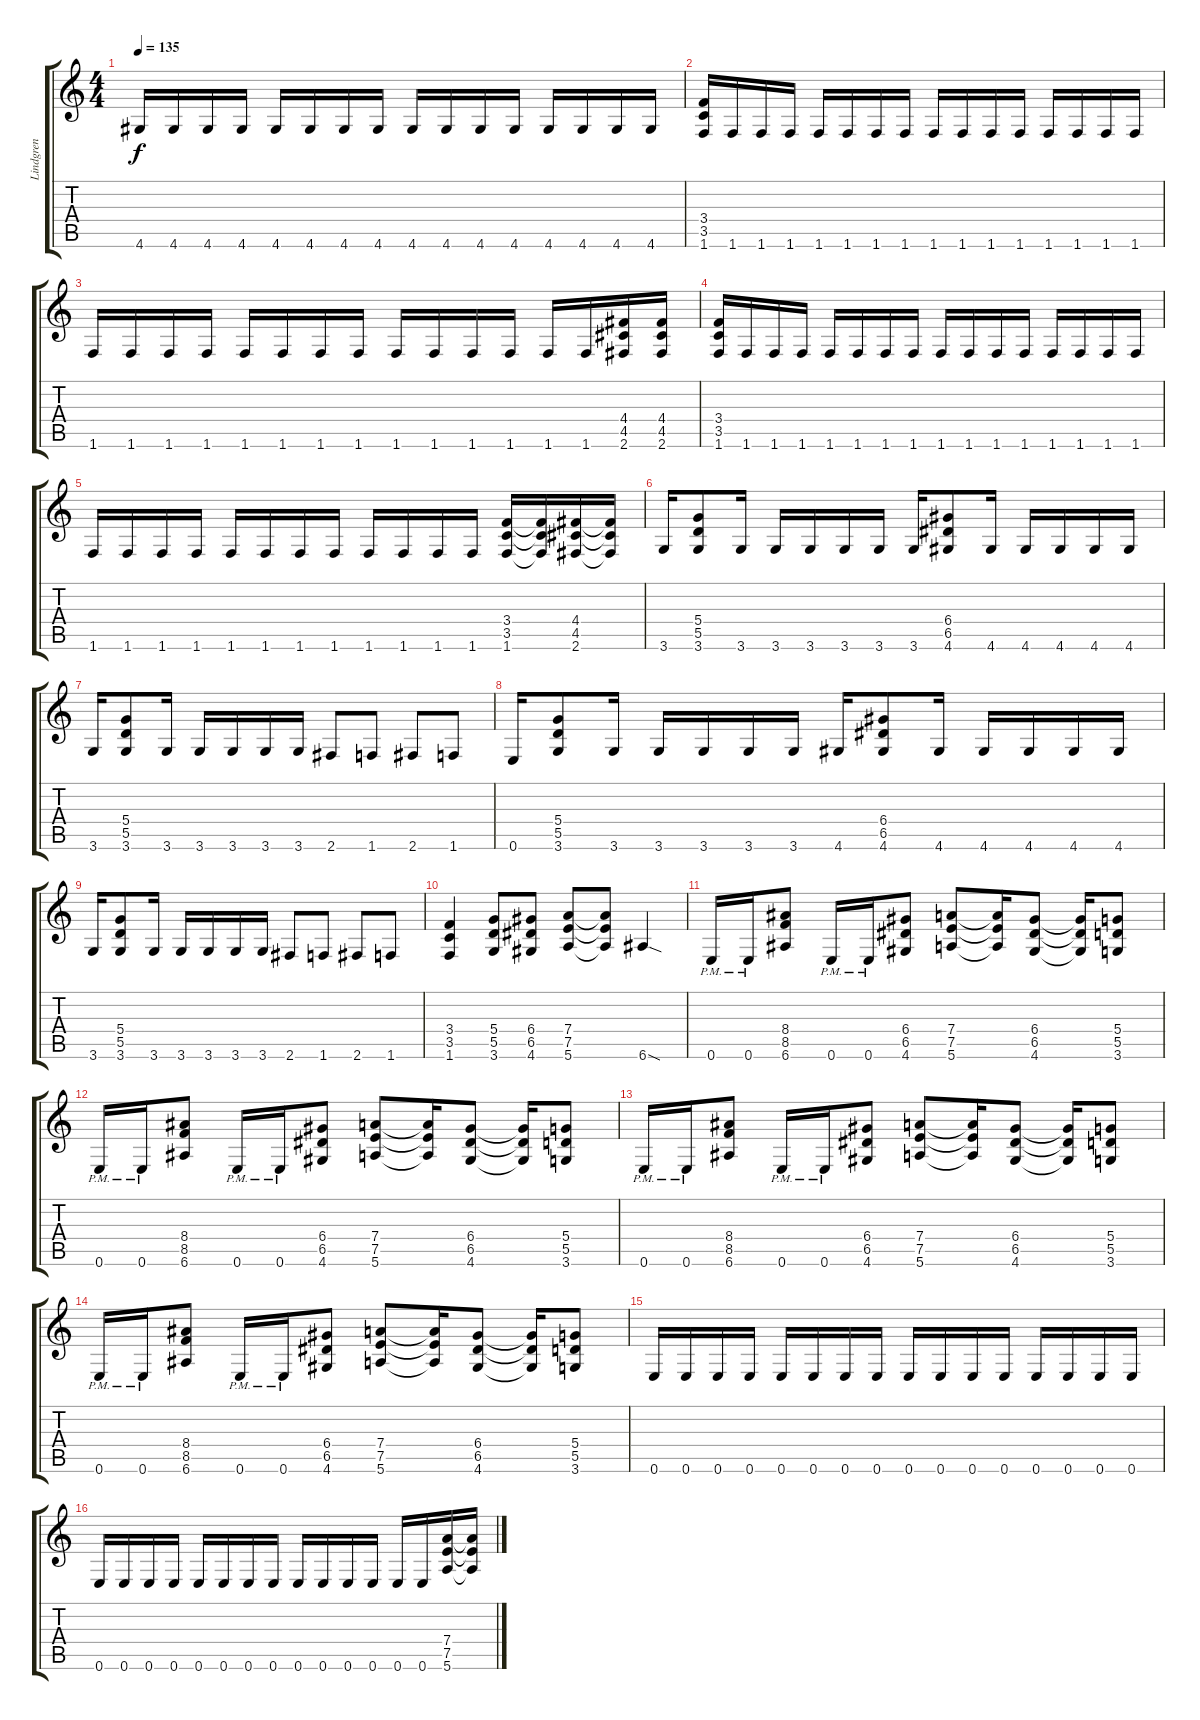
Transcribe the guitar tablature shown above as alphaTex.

\track ("Lindgren" "Lindgren") {instrument distortionguitar}
\staff {score tabs}
\tuning (E4 B3 G3 D3 A2 E2) {hide}
\ts (4 4)
\tempo 135
\clef g2
\ks c
4.6.16{dy f} 4.6.16 4.6.16 4.6.16 4.6.16 4.6.16 4.6.16 4.6.16 4.6.16 4.6.16 4.6.16 4.6.16 4.6.16 4.6.16 4.6.16 4.6.16 |
(3.4 3.5 1.6).16 1.6.16 1.6.16 1.6.16 1.6.16 1.6.16 1.6.16 1.6.16 1.6.16 1.6.16 1.6.16 1.6.16 1.6.16 1.6.16 1.6.16 1.6.16 |
1.6.16 1.6.16 1.6.16 1.6.16 1.6.16 1.6.16 1.6.16 1.6.16 1.6.16 1.6.16 1.6.16 1.6.16 1.6.16 1.6.16 (4.4 4.5 2.6).16 (4.4 4.5 2.6).16 |
(3.4 3.5 1.6).16 1.6.16 1.6.16 1.6.16 1.6.16 1.6.16 1.6.16 1.6.16 1.6.16 1.6.16 1.6.16 1.6.16 1.6.16 1.6.16 1.6.16 1.6.16 |
1.6.16 1.6.16 1.6.16 1.6.16 1.6.16 1.6.16 1.6.16 1.6.16 1.6.16 1.6.16 1.6.16 1.6.16 (3.4 3.5 1.6).16 (3.4{t} 3.5{t} 1.6{t}).16 (4.4 4.5 2.6).16 (4.4{t} 4.5{t} 2.6{t}).16 |
3.6.16 (5.4 5.5 3.6).8 3.6.16 3.6.16 3.6.16 3.6.16 3.6.16 3.6.16 (6.4 6.5 4.6).8 4.6.16 4.6.16 4.6.16 4.6.16 4.6.16 |
3.6.16 (5.4 5.5 3.6).8 3.6.16 3.6.16 3.6.16 3.6.16 3.6.16 2.6.8 1.6.8 2.6.8 1.6.8 |
0.6.16 (5.4 5.5 3.6).8 3.6.16 3.6.16 3.6.16 3.6.16 3.6.16 4.6.16 (6.4 6.5 4.6).8 4.6.16 4.6.16 4.6.16 4.6.16 4.6.16 |
3.6.16 (5.4 5.5 3.6).8 3.6.16 3.6.16 3.6.16 3.6.16 3.6.16 2.6.8 1.6.8 2.6.8 1.6.8 |
(3.4 3.5 1.6).4 (5.4 5.5 3.6).8 (6.4 6.5 4.6).8 (7.4 7.5 5.6).8 (7.4{t} 7.5{t} 5.6{t}).8 6.6{sod}.4 |
0.6{pm}.16 0.6{pm}.16 (8.4 8.5 6.6).8 0.6{pm}.16 0.6{pm}.16 (6.4 6.5 4.6).8 (7.4 7.5 5.6).8 (7.4{t} 7.5{t} 5.6{t}).16 (6.4 6.5 4.6).8 (6.4{t} 6.5{t} 4.6{t}).16 (5.4 5.5 3.6).8 |
0.6{pm}.16 0.6{pm}.16 (8.4 8.5 6.6).8 0.6{pm}.16 0.6{pm}.16 (6.4 6.5 4.6).8 (7.4 7.5 5.6).8 (7.4{t} 7.5{t} 5.6{t}).16 (6.4 6.5 4.6).8 (6.4{t} 6.5{t} 4.6{t}).16 (5.4 5.5 3.6).8 |
0.6{pm}.16 0.6{pm}.16 (8.4 8.5 6.6).8 0.6{pm}.16 0.6{pm}.16 (6.4 6.5 4.6).8 (7.4 7.5 5.6).8 (7.4{t} 7.5{t} 5.6{t}).16 (6.4 6.5 4.6).8 (6.4{t} 6.5{t} 4.6{t}).16 (5.4 5.5 3.6).8 |
0.6{pm}.16 0.6{pm}.16 (8.4 8.5 6.6).8 0.6{pm}.16 0.6{pm}.16 (6.4 6.5 4.6).8 (7.4 7.5 5.6).8 (7.4{t} 7.5{t} 5.6{t}).16 (6.4 6.5 4.6).8 (6.4{t} 6.5{t} 4.6{t}).16 (5.4 5.5 3.6).8 |
0.6.16 0.6.16 0.6.16 0.6.16 0.6.16 0.6.16 0.6.16 0.6.16 0.6.16 0.6.16 0.6.16 0.6.16 0.6.16 0.6.16 0.6.16 0.6.16 |
0.6.16 0.6.16 0.6.16 0.6.16 0.6.16 0.6.16 0.6.16 0.6.16 0.6.16 0.6.16 0.6.16 0.6.16 0.6.16 0.6.16 (7.4 7.5 5.6).16 (7.4{t} 7.5{t} 5.6{t}).16
